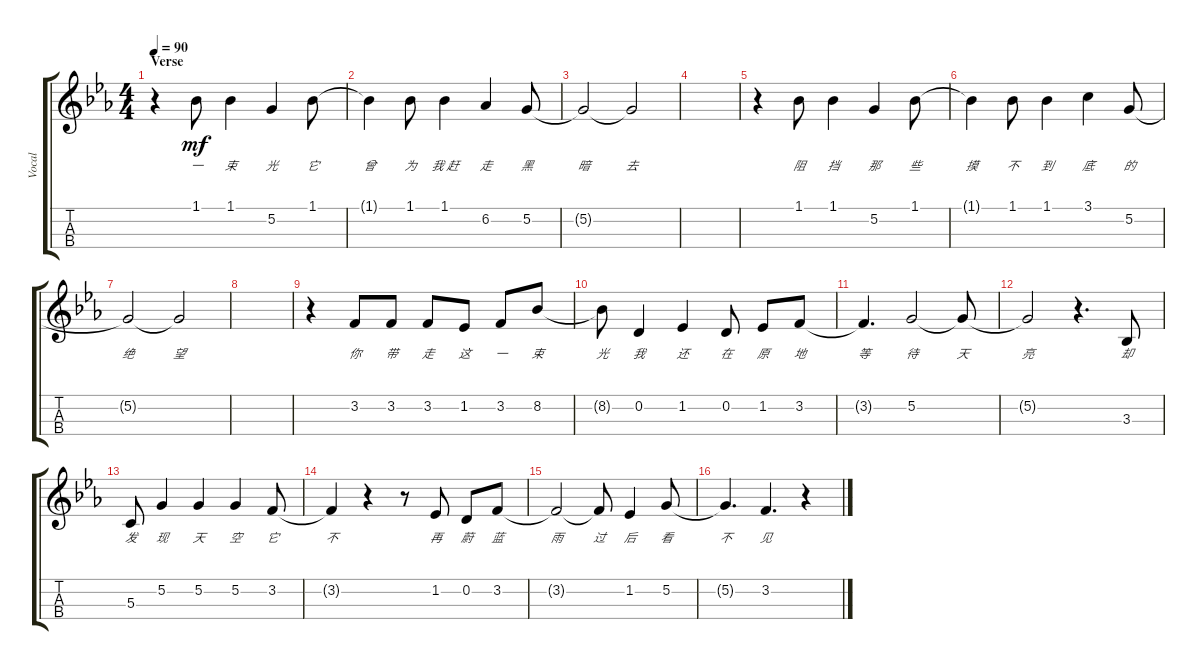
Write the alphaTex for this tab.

\track ("Vocal" "Vocal") {instrument viola}
\staff {score tabs}
\tuning (A4 D4 G3 C3) {hide}
\ts (4 4)
\section ("" "Verse")
\tempo 90
\clef g2
\ks cminor
r.4{dy mf} 1.1.8{lyrics (0 "一") lyrics (1 "") lyrics (2 "") lyrics (3 "") lyrics (4 "")} 1.1.4{lyrics (0 "束") lyrics (1 "") lyrics (2 "") lyrics (3 "") lyrics (4 "")} 5.2.4{lyrics (0 "光") lyrics (1 "") lyrics (2 "") lyrics (3 "") lyrics (4 "")} 1.1.8{lyrics (0 "它") lyrics (1 "") lyrics (2 "") lyrics (3 "") lyrics (4 "")} |
1.1{t}.4{lyrics (0 "曾") lyrics (1 "") lyrics (2 "") lyrics (3 "") lyrics (4 "")} 1.1.8{lyrics (0 "为") lyrics (1 "") lyrics (2 "") lyrics (3 "") lyrics (4 "")} 1.1.4{lyrics (0 "我 赶") lyrics (1 "") lyrics (2 "") lyrics (3 "") lyrics (4 "")} 6.2.4{lyrics (0 "走") lyrics (1 "") lyrics (2 "") lyrics (3 "") lyrics (4 "")} 5.2.8{lyrics (0 "黑") lyrics (1 "") lyrics (2 "") lyrics (3 "") lyrics (4 "")} |
5.2{t}.2{lyrics (0 "暗") lyrics (1 "") lyrics (2 "") lyrics (3 "") lyrics (4 "")} 5.2{t}.2{lyrics (0 "去") lyrics (1 "") lyrics (2 "") lyrics (3 "") lyrics (4 "")} |
|
r.4 1.1.8{lyrics (0 "阻") lyrics (1 "") lyrics (2 "") lyrics (3 "") lyrics (4 "")} 1.1.4{lyrics (0 "挡") lyrics (1 "") lyrics (2 "") lyrics (3 "") lyrics (4 "")} 5.2.4{lyrics (0 "那") lyrics (1 "") lyrics (2 "") lyrics (3 "") lyrics (4 "")} 1.1.8{lyrics (0 "些") lyrics (1 "") lyrics (2 "") lyrics (3 "") lyrics (4 "")} |
1.1{t}.4{lyrics (0 "摸") lyrics (1 "") lyrics (2 "") lyrics (3 "") lyrics (4 "")} 1.1.8{lyrics (0 "不") lyrics (1 "") lyrics (2 "") lyrics (3 "") lyrics (4 "")} 1.1.4{lyrics (0 "到") lyrics (1 "") lyrics (2 "") lyrics (3 "") lyrics (4 "")} 3.1.4{lyrics (0 "底") lyrics (1 "") lyrics (2 "") lyrics (3 "") lyrics (4 "")} 5.2.8{lyrics (0 "的") lyrics (1 "") lyrics (2 "") lyrics (3 "") lyrics (4 "")} |
5.2{t}.2{lyrics (0 "绝") lyrics (1 "") lyrics (2 "") lyrics (3 "") lyrics (4 "")} 5.2{t}.2{lyrics (0 "望") lyrics (1 "") lyrics (2 "") lyrics (3 "") lyrics (4 "")} |
|
r.4 3.2.8{lyrics (0 "你") lyrics (1 "") lyrics (2 "") lyrics (3 "") lyrics (4 "")} 3.2.8{lyrics (0 "带") lyrics (1 "") lyrics (2 "") lyrics (3 "") lyrics (4 "")} 3.2.8{lyrics (0 "走") lyrics (1 "") lyrics (2 "") lyrics (3 "") lyrics (4 "")} 1.2.8{lyrics (0 "这") lyrics (1 "") lyrics (2 "") lyrics (3 "") lyrics (4 "")} 3.2.8{lyrics (0 "一") lyrics (1 "") lyrics (2 "") lyrics (3 "") lyrics (4 "")} 8.2.8{lyrics (0 "束") lyrics (1 "") lyrics (2 "") lyrics (3 "") lyrics (4 "")} |
8.2{t}.8{lyrics (0 "光") lyrics (1 "") lyrics (2 "") lyrics (3 "") lyrics (4 "")} 0.2.4{lyrics (0 "我") lyrics (1 "") lyrics (2 "") lyrics (3 "") lyrics (4 "")} 1.2.4{lyrics (0 "还") lyrics (1 "") lyrics (2 "") lyrics (3 "") lyrics (4 "")} 0.2.8{lyrics (0 "在") lyrics (1 "") lyrics (2 "") lyrics (3 "") lyrics (4 "")} 1.2.8{lyrics (0 "原") lyrics (1 "") lyrics (2 "") lyrics (3 "") lyrics (4 "")} 3.2.8{lyrics (0 "地") lyrics (1 "") lyrics (2 "") lyrics (3 "") lyrics (4 "")} |
3.2{t}.4{d lyrics (0 "等") lyrics (1 "") lyrics (2 "") lyrics (3 "") lyrics (4 "")} 5.2.2{lyrics (0 "待") lyrics (1 "") lyrics (2 "") lyrics (3 "") lyrics (4 "")} 5.2{t}.8{lyrics (0 "天") lyrics (1 "") lyrics (2 "") lyrics (3 "") lyrics (4 "")} |
5.2{t}.2{lyrics (0 "亮") lyrics (1 "") lyrics (2 "") lyrics (3 "") lyrics (4 "")} r.4{d} 3.3.8{lyrics (0 "却") lyrics (1 "") lyrics (2 "") lyrics (3 "") lyrics (4 "")} |
5.3.8{lyrics (0 "发") lyrics (1 "") lyrics (2 "") lyrics (3 "") lyrics (4 "")} 5.2.4{lyrics (0 "现") lyrics (1 "") lyrics (2 "") lyrics (3 "") lyrics (4 "")} 5.2.4{lyrics (0 "天") lyrics (1 "") lyrics (2 "") lyrics (3 "") lyrics (4 "")} 5.2.4{lyrics (0 "空") lyrics (1 "") lyrics (2 "") lyrics (3 "") lyrics (4 "")} 3.2.8{lyrics (0 "它") lyrics (1 "") lyrics (2 "") lyrics (3 "") lyrics (4 "")} |
3.2{t}.4{lyrics (0 "不") lyrics (1 "") lyrics (2 "") lyrics (3 "") lyrics (4 "")} r.4 r.8 1.2.8{lyrics (0 "再") lyrics (1 "") lyrics (2 "") lyrics (3 "") lyrics (4 "")} 0.2.8{lyrics (0 "蔚") lyrics (1 "") lyrics (2 "") lyrics (3 "") lyrics (4 "")} 3.2.8{lyrics (0 "蓝") lyrics (1 "") lyrics (2 "") lyrics (3 "") lyrics (4 "")} |
3.2{t}.2{lyrics (0 "雨") lyrics (1 "") lyrics (2 "") lyrics (3 "") lyrics (4 "")} 3.2{t}.8{lyrics (0 "过") lyrics (1 "") lyrics (2 "") lyrics (3 "") lyrics (4 "")} 1.2.4{lyrics (0 "后") lyrics (1 "") lyrics (2 "") lyrics (3 "") lyrics (4 "")} 5.2.8{lyrics (0 "看") lyrics (1 "") lyrics (2 "") lyrics (3 "") lyrics (4 "")} |
5.2{t}.4{d lyrics (0 "不") lyrics (1 "") lyrics (2 "") lyrics (3 "") lyrics (4 "")} 3.2.4{d lyrics (0 "见") lyrics (1 "") lyrics (2 "") lyrics (3 "") lyrics (4 "")} r.4
